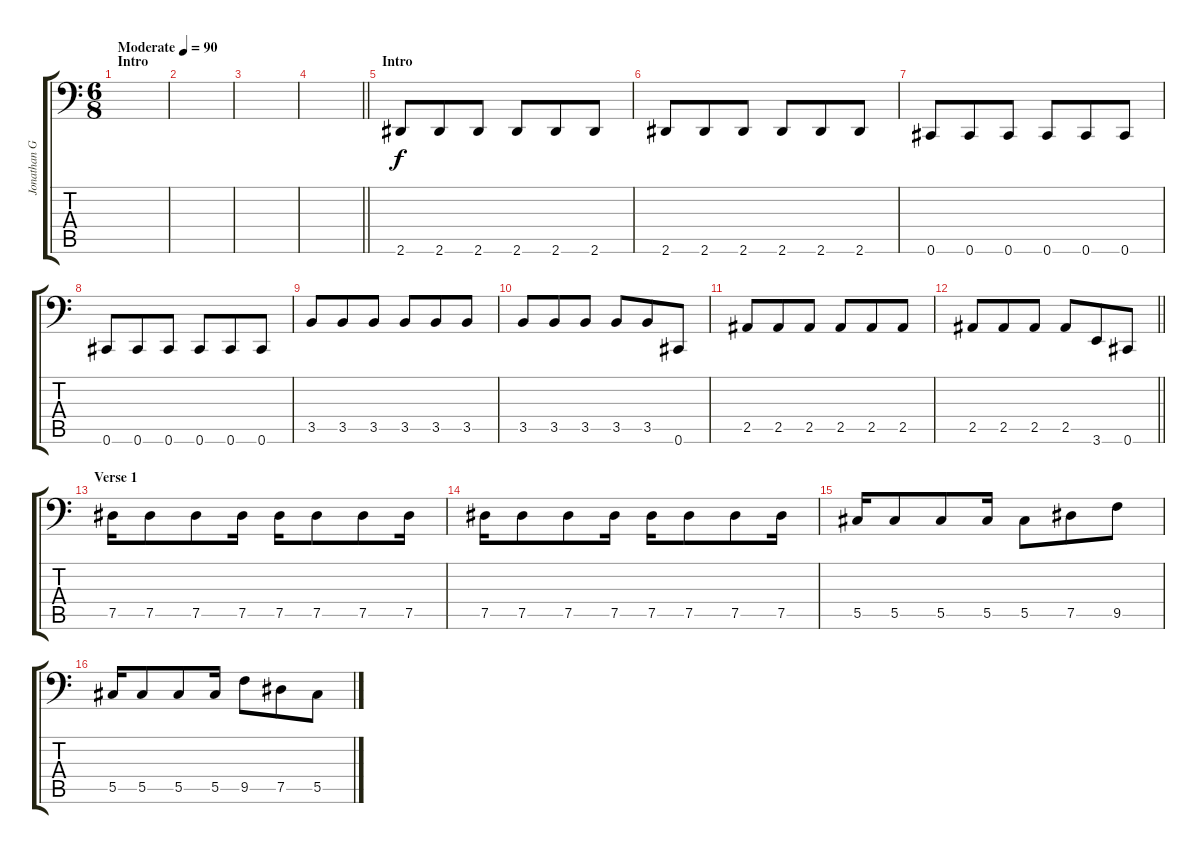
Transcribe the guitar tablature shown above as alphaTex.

\track ("Jonathan Gallan" "Jonathan G") {instrument electricbassfinger}
\staff {score tabs}
\tuning (Eb3 Bb2 Gb2 Db2 Ab1 Db1) {hide}
\ts (6 8)
\section ("" "Intro")
\tempo (90 "Moderate")
\clef f4
\ks c
|
|
|
\barLineRight lightlight
|
\section ("" "Intro")
2.6.8 2.6.8 2.6.8 2.6.8 2.6.8 2.6.8 |
2.6.8 2.6.8 2.6.8 2.6.8 2.6.8 2.6.8 |
0.6.8 0.6.8 0.6.8 0.6.8 0.6.8 0.6.8 |
0.6.8 0.6.8 0.6.8 0.6.8 0.6.8 0.6.8 |
3.5.8 3.5.8 3.5.8 3.5.8 3.5.8 3.5.8 |
3.5.8 3.5.8 3.5.8 3.5.8 3.5.8 0.6.8 |
2.5.8 2.5.8 2.5.8 2.5.8 2.5.8 2.5.8 |
\barLineRight lightlight
2.5.8 2.5.8 2.5.8 2.5.8 3.6.8 0.6.8 |
\section ("" "Verse 1")
7.5.16 7.5.8 7.5.8 7.5.16 7.5.16 7.5.8 7.5.8 7.5.16 |
7.5.16 7.5.8 7.5.8 7.5.16 7.5.16 7.5.8 7.5.8 7.5.16 |
5.5.16 5.5.8 5.5.8 5.5.16 5.5.8 7.5.8 9.5.8 |
5.5.16 5.5.8 5.5.8 5.5.16 9.5.8 7.5.8 5.5.8
